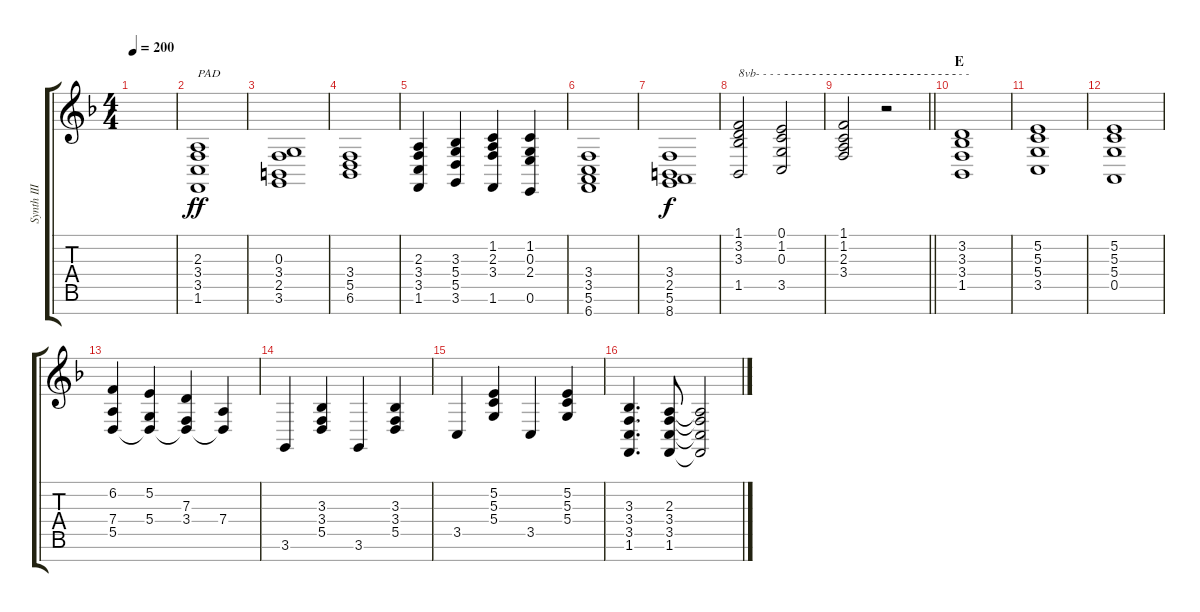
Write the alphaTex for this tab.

\track ("Synth III (Kotobuki Tsumugi)" "Synth III ") {instrument lead3calliope}
\staff {score tabs}
\tuning (E4 B3 G3 D3 A2 E2 B1) {hide}
\ts (4 4)
\tempo 200
\clef g2
\ks f
|
(2.3 3.4 3.5 1.6).1{txt "PAD" dy ff} |
(0.3 3.4 2.5 3.6).1 |
(3.4 5.5 6.6).1 |
(2.3 3.4 3.5 1.6).4 (3.3 5.4 5.5 3.6).4 (1.2 2.3 3.4 1.6).4 (1.2 0.3 2.4 0.6).4 |
(3.4 3.5 5.6 6.7).1 |
(3.4 2.5 5.6 8.7).1{dy f} |
(1.1 3.2 3.3 1.5).2{txt "8vb- - - - - - - - - - - - - - - - - - - - - - - -"} (0.1 1.2 0.3 3.5).2{txt " - - - - - - - - - - - - - - - - - - - - - - - - -"} |
\barLineRight lightlight
(1.1 1.2 2.3 3.4).2{txt " - - - - - - - - - - - - - - - - - -"} r.2 |
\section ("" "E")
(3.2 3.3 3.4 1.5).1 |
(5.2 5.3 5.4 3.5).1 |
(5.2 5.3 5.4 0.5).1 |
(6.2 7.4 5.5).4 (5.2 5.4 5.5{t}).4 (7.3 3.4 5.5{t}).4 (7.4 5.5{t}).4 |
3.6.4 (3.3 3.4 5.5).4 3.6.4 (3.3 3.4 5.5).4 |
3.5.4 (5.2 5.3 5.4).4 3.5.4 (5.2 5.3 5.4).4 |
(3.3 3.4 3.5 1.6).4{d} (2.3 3.4 3.5 1.6).8 (2.3{t} 3.4{t} 3.5{t} 1.6{t}).2
